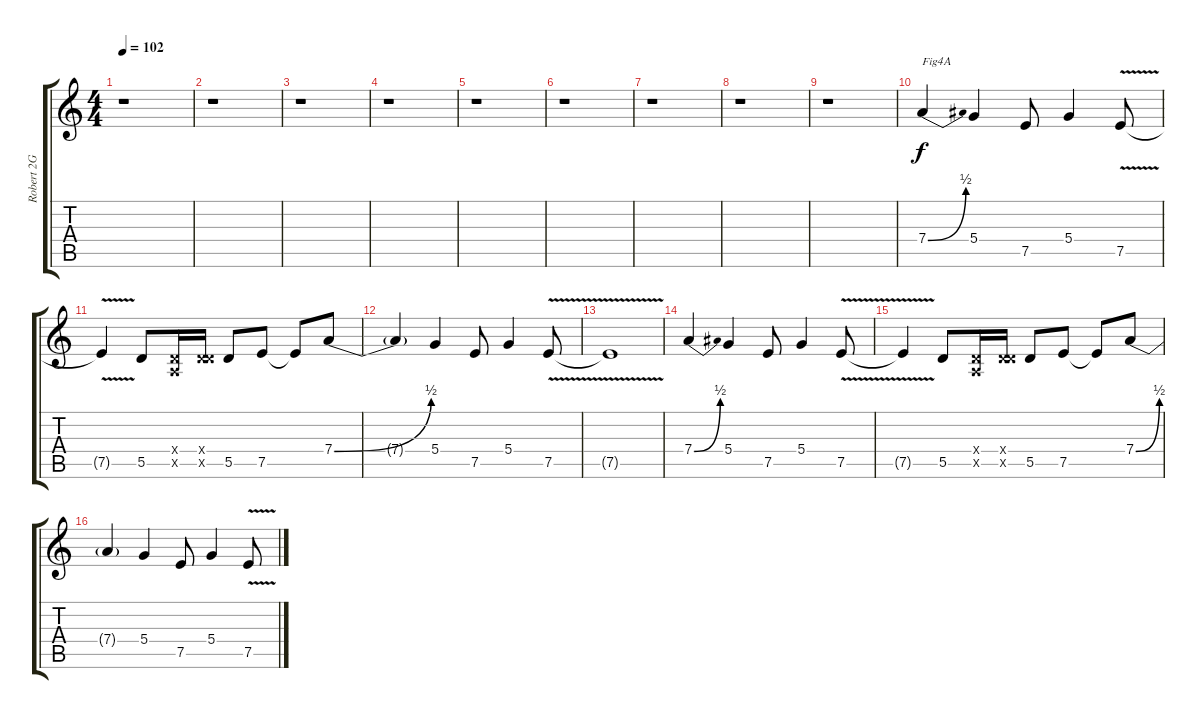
\track ("Robert 2G" "Robert 2G") {instrument electricguitarjazz}
\staff {score tabs}
\tuning (E4 B3 G3 D3 A2 E2) {hide}
\ts (4 4)
\tempo 102
\clef g2
\ks c
r.1{dy f} |
r.1 |
r.1 |
r.1 |
r.1 |
r.1 |
r.1 |
r.1 |
r.1 |
7.4{be (bend 0 0 60 2)}.4{txt "Fig4A"} 5.4.4 7.5.8 5.4.4 7.5{v}.8 |
7.5{t}.4 5.5.8 (0.4{x} 0.5{x}).16 (0.4{x} 5.5{x}).16 5.5.8 7.5.8 7.5{t}.8 7.4{be (bend 0 0 60 2)}.8 |
7.4{t}.4 5.4.4 7.5.8 5.4.4 7.5{v}.8 |
7.5{t}.1 |
7.4{be (bend 0 0 60 2)}.4 5.4.4 7.5.8 5.4.4 7.5{v}.8 |
7.5{t}.4 5.5.8 (0.4{x} 0.5{x}).16 (0.4{x} 5.5{x}).16 5.5.8 7.5.8 7.5{t}.8 7.4{be (bend 0 0 60 2)}.8 |
7.4{t}.4 5.4.4 7.5.8 5.4.4 7.5{v}.8
